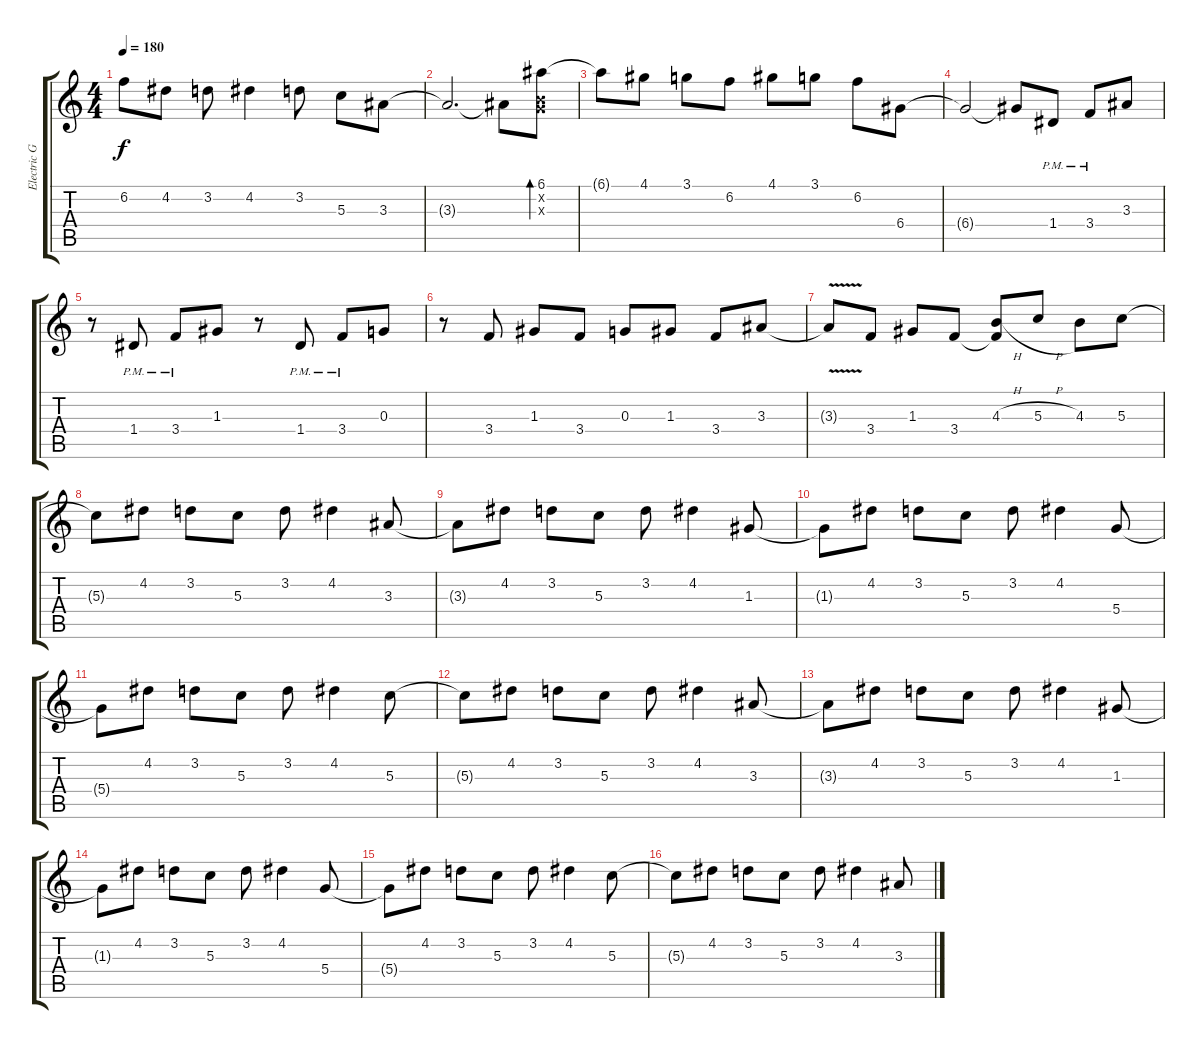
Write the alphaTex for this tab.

\track ("Electric Guitar (Mustaine)" "Electric G") {instrument distortionguitar}
\staff {score tabs}
\tuning (E4 B3 G3 D3 A2 E2) {hide}
\ts (4 4)
\tempo 180
\clef g2
\ks c
6.2{t}.8{dy f} 4.2.8 3.2.8 4.2.4 3.2.8 5.3.8 3.3.8 |
3.3{t}.2{d} 3.3{t}.8 (6.1 0.2{x} 0.3{x}).8{bd 120} |
6.1{t}.8 4.1.8 3.1.8 6.2.8 4.1.8 3.1.8 6.2.8 6.4.8 |
6.4{t}.2 6.4{t}.8 1.4{pm}.8 3.4{pm}.8 3.3.8 |
r.8 1.4{pm}.8 3.4{pm}.8 1.3.8 r.8 1.4{pm}.8 3.4{pm}.8 0.3.8 |
r.8 3.4.8 1.3.8 3.4.8 0.3.8 1.3.8 3.4.8 3.3.8 |
3.3{v t}.8 3.4.8 1.3.8 3.4.8 (4.3{h} 3.4{t}).8 5.3{h}.8 4.3.8 5.3.8 |
5.3{t}.8 4.2.8 3.2.8 5.3.8 3.2.8 4.2.4 3.3.8 |
3.3{t}.8 4.2.8 3.2.8 5.3.8 3.2.8 4.2.4 1.3.8 |
1.3{t}.8 4.2.8 3.2.8 5.3.8 3.2.8 4.2.4 5.4.8 |
5.4{t}.8 4.2.8 3.2.8 5.3.8 3.2.8 4.2.4 5.3.8 |
5.3{t}.8 4.2.8 3.2.8 5.3.8 3.2.8 4.2.4 3.3.8 |
3.3{t}.8 4.2.8 3.2.8 5.3.8 3.2.8 4.2.4 1.3.8 |
1.3{t}.8 4.2.8 3.2.8 5.3.8 3.2.8 4.2.4 5.4.8 |
5.4{t}.8 4.2.8 3.2.8 5.3.8 3.2.8 4.2.4 5.3.8 |
5.3{t}.8 4.2.8 3.2.8 5.3.8 3.2.8 4.2.4 3.3.8
